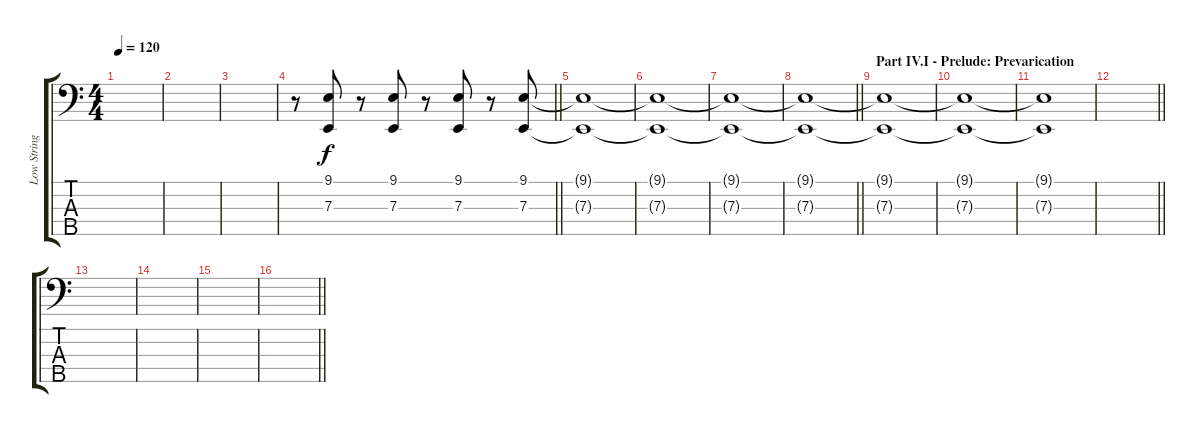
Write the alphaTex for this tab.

\track ("Low Strings Standard" "Low String") {instrument stringensemble1}
\staff {score tabs}
\tuning (G2 D2 A1 E1 B0) {hide}
\ts (4 4)
\tempo 120
\clef f4
\ks c
|
|
|
\barLineRight lightlight
r.8{volume 13} (9.1 7.3).8 r.8 (9.1 7.3).8 r.8 (9.1 7.3).8 r.8 (9.1 7.3).8 |
(9.1{t} 7.3{t}).1 |
(9.1{t} 7.3{t}).1 |
(9.1{t} 7.3{t}).1{volume 16} |
\barLineRight lightlight
(9.1{t} 7.3{t}).1 |
\section ("" "Part IV.I - Prelude: Prevarication")
(9.1{t} 7.3{t}).1{volume 0} |
(9.1{t} 7.3{t}).1 |
(9.1{t} 7.3{t}).1 |
\barLineRight lightlight
|
|
|
|
\barLineRight lightlight
